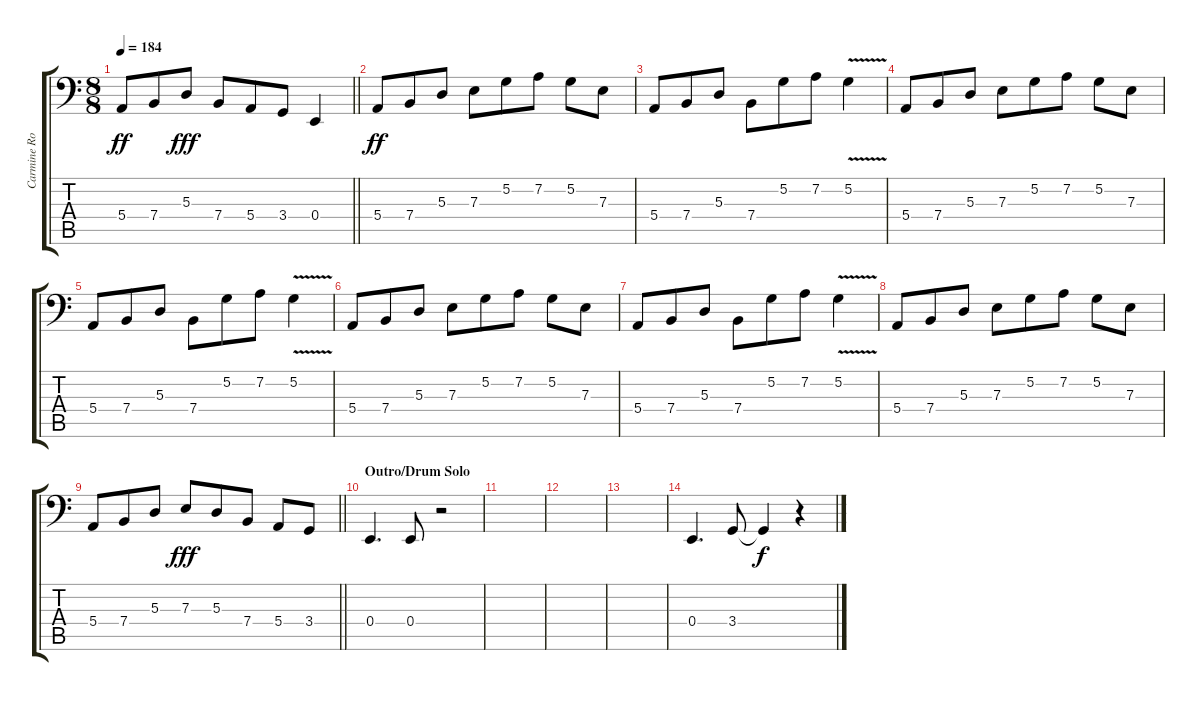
\track ("Carmine Rojas Bass" "Carmine Ro") {instrument electricbassfinger}
\staff {score tabs}
\tuning (G2 D2 A1 E1 B0 G0) {hide}
\ts (8 8)
\tempo 184
\clef f4
\barLineRight lightlight
\ks c
5.4.8{dy ff} 7.4.8 5.3.8{dy fff} 7.4.8 5.4.8 3.4.8 0.4.4 |
5.4.8{dy ff} 7.4.8 5.3.8 7.3.8 5.2.8 7.2.8 5.2.8 7.3.8 |
5.4.8 7.4.8 5.3.8 7.4.8 5.2.8 7.2.8 5.2{v}.4 |
5.4.8 7.4.8 5.3.8 7.3.8 5.2.8 7.2.8 5.2.8 7.3.8 |
5.4.8 7.4.8 5.3.8 7.4.8 5.2.8 7.2.8 5.2{v}.4 |
5.4.8 7.4.8 5.3.8 7.3.8 5.2.8 7.2.8 5.2.8 7.3.8 |
5.4.8 7.4.8 5.3.8 7.4.8 5.2.8 7.2.8 5.2{v}.4 |
5.4.8 7.4.8 5.3.8 7.3.8 5.2.8 7.2.8 5.2.8 7.3.8 |
\barLineRight lightlight
5.4.8 7.4.8 5.3.8 7.3.8{dy fff} 5.3.8 7.4.8 5.4.8 3.4.8 |
\section ("" "Outro/Drum Solo")
0.4.4{d} 0.4.8 r.2 |
|
|
|
0.4.4{d} 3.4.8 3.4{t}.4{dy f} r.4
